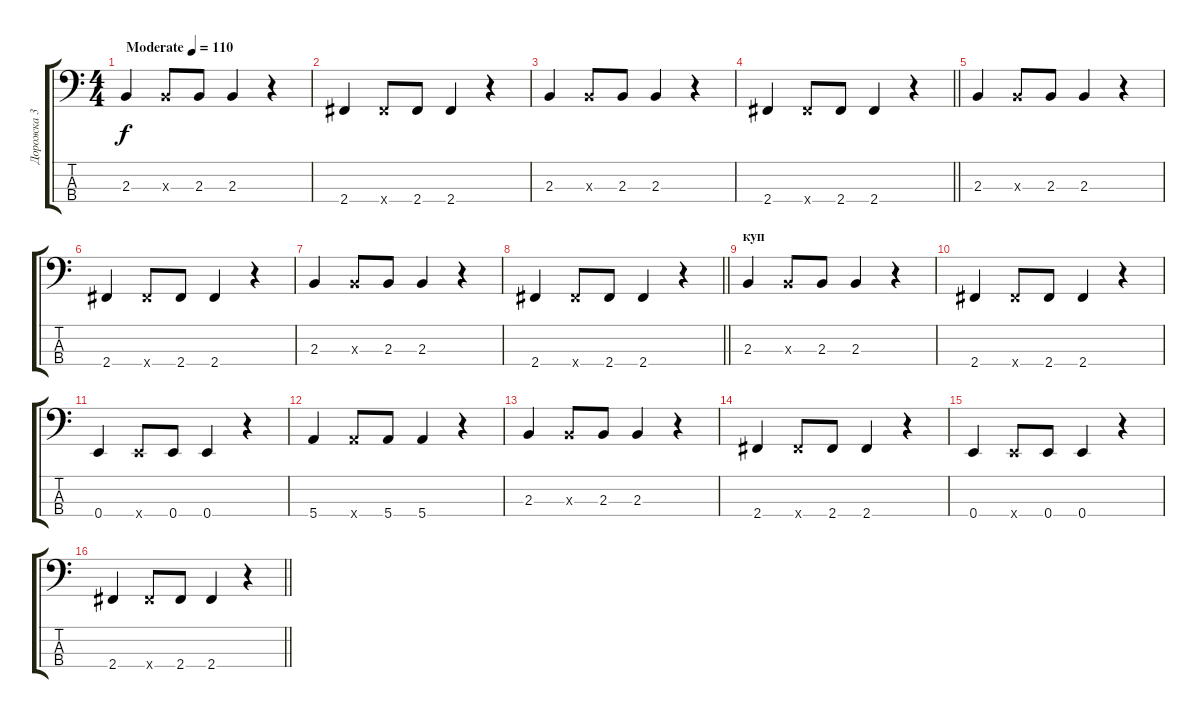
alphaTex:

\track ("Дорожка 3" "Дорожка 3") {instrument electricbassfinger}
\staff {score tabs}
\tuning (G2 D2 A1 E1) {hide}
\ts (4 4)
\tempo (110 "Moderate")
\clef f4
\ks c
2.3.4{dy f instrument electricbassfinger} 2.3{x}.8 2.3.8 2.3.4 r.4 |
2.4.4 2.4{x}.8 2.4.8 2.4.4 r.4 |
2.3.4 2.3{x}.8 2.3.8 2.3.4 r.4 |
\barLineRight lightlight
2.4.4 2.4{x}.8 2.4.8 2.4.4 r.4 |
2.3.4 2.3{x}.8 2.3.8 2.3.4 r.4 |
2.4.4 2.4{x}.8 2.4.8 2.4.4 r.4 |
2.3.4 2.3{x}.8 2.3.8 2.3.4 r.4 |
\barLineRight lightlight
2.4.4 2.4{x}.8 2.4.8 2.4.4 r.4 |
\section ("" "куп")
2.3.4 2.3{x}.8 2.3.8 2.3.4 r.4 |
2.4.4 2.4{x}.8 2.4.8 2.4.4 r.4 |
0.4.4 0.4{x}.8 0.4.8 0.4.4 r.4 |
5.4.4 5.4{x}.8 5.4.8 5.4.4 r.4 |
2.3.4 2.3{x}.8 2.3.8 2.3.4 r.4 |
2.4.4 2.4{x}.8 2.4.8 2.4.4 r.4 |
0.4.4 0.4{x}.8 0.4.8 0.4.4 r.4 |
\barLineRight lightlight
2.4.4 2.4{x}.8 2.4.8 2.4.4 r.4
